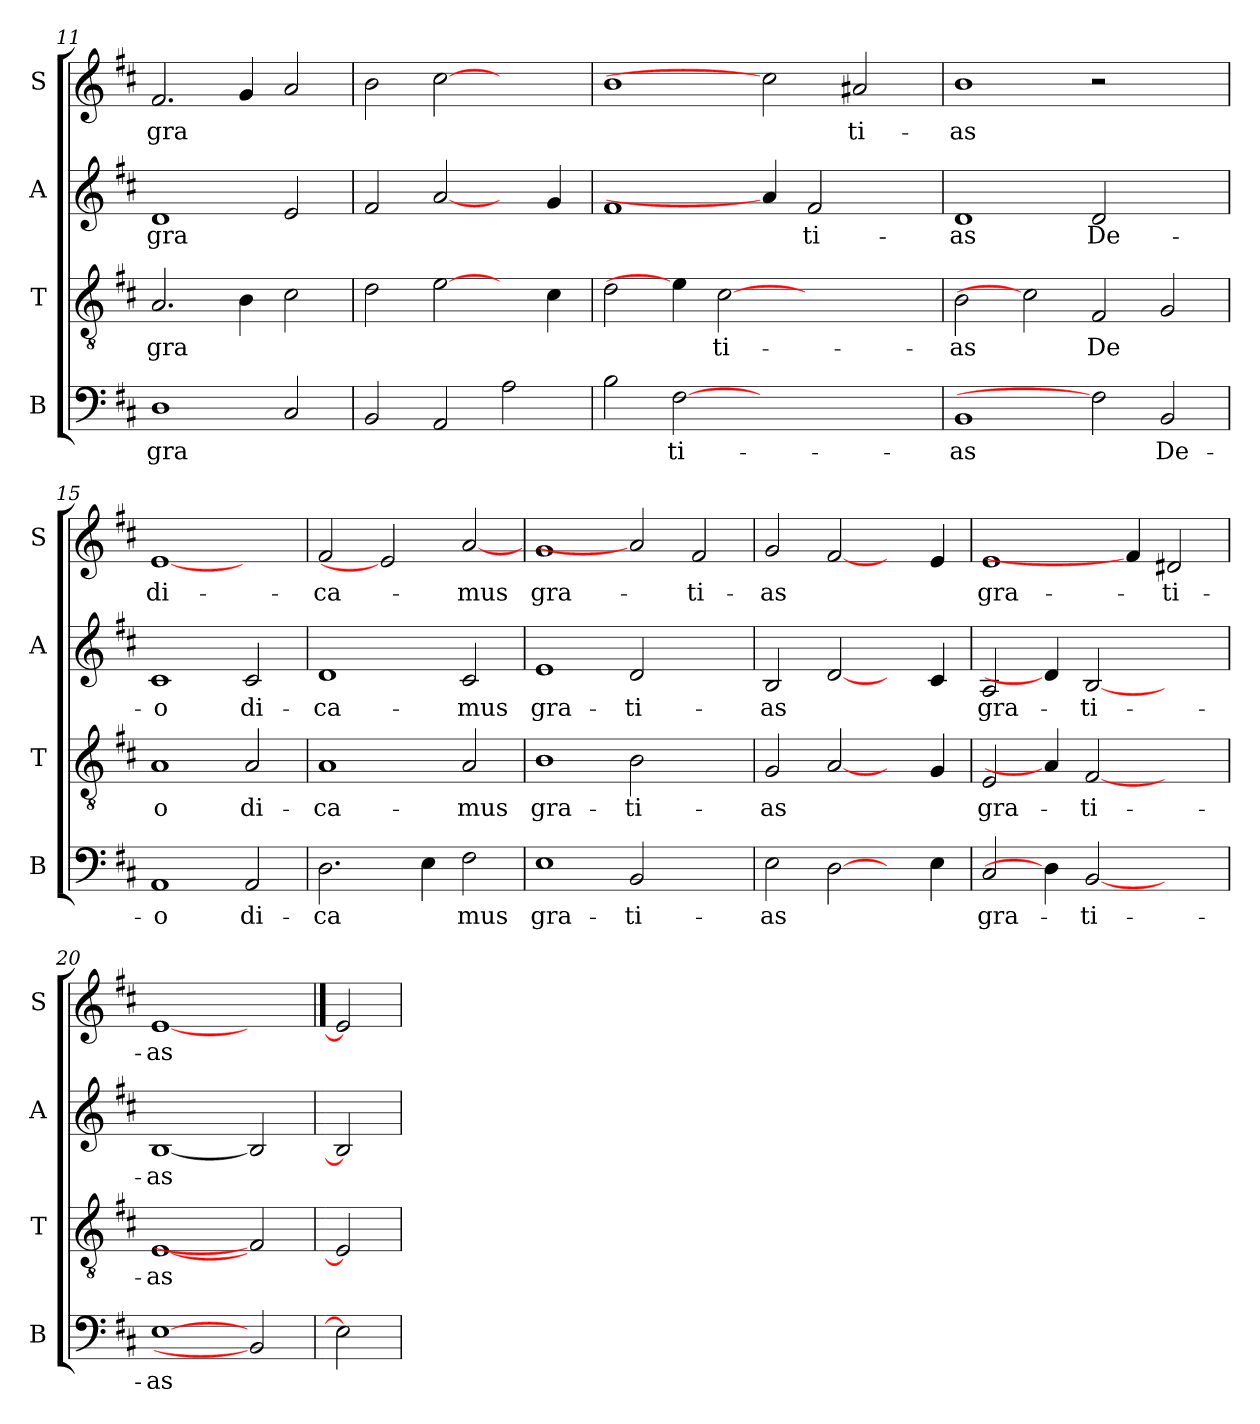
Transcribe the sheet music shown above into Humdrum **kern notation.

**kern	**text	**kern	**text	**kern	**text	**kern	**text
*part4	*part4	*part3	*part3	*part2	*part2	*part1	*part1
*staff4	*staff4	*staff3	*staff3	*staff2	*staff2	*staff1	*staff1
*I"B	*	*I"T	*	*I"A	*	*I"S	*
*I'B	*	*I'T	*	*I'A	*	*I'S	*
*clefF4	*	*clefGv2	*	*clefG2	*	*clefG2	*
*k[f#c#]	*	*k[f#c#]	*	*k[f#c#]	*	*k[f#c#]	*
*D:	*	*D:	*	*D:	*	*D:	*
=11	=11	=11	=11	=11	=11	=11	=11
!	!LO:LY:b:cj	!	!LO:LY:b:cj	!	!LO:LY:b:cj	!	!LO:LY:b:cj
1D	gra	2.A/	gra	1d	gra	2.f#/	gra
.	.	4B\	.	.	.	4g/	.
2C#/	.	2c#\	.	2e/	.	2a/	.
=12	=12	=12	=12	=12	=12	=12	=12
2BB/	.	2d\	.	2f#/	.	2b\	.
2AA/	.	[2e\	.	[2a/	.	[2cc#	.
2A\	.	4ryy	.	4ryy	.	2ryy	.
.	.	4c#\	.	4g/	.	.	.
=13	=13	=13	=13	=13	=13	=13	=13
2B\	.	2d\	.	1f#	.	1b	.
!	!LO:LY:b:rj	!	!	!	!	!	!
[2F#	ti-	4e\]	.	.	.	.	.
!	!	!	!LO:LY:b:rj	!	!	!	!
.	.	[2c#	ti-	.	.	.	.
1ryy	.	.	.	4a/]	.	2cc#]	.
!	!	!	!	!	!LO:LY:b:cj	!	!
.	.	2.ryy	.	2f#/	ti-	.	.
!	!	!	!	!	!	!	!LO:LY:b:cj
.	.	.	.	.	.	2a#X/	ti-
.	.	.	.	4ryy	.	.	.
=14	=14	=14	=14	=14	=14	=14	=14
!	!LO:LY:b:cj	!	!LO:LY:b:cj	!	!LO:LY:b:cj	!	!LO:LY:b:cj
1BB	-as	2B\	-as	1d	-as	1b	-as
.	.	2c#]	.	.	.	.	.
!	!	!	!LO:LY:b:cj	!	!LO:LY:b:cj	!	!
2F#]	.	2F#/	De	2d/	De-	2r	.
!	!LO:LY:b:cj	!	!	!	!	!	!
2BB/	De-	2G/	.	2ryy	.	2ryy	.
!!LO:LB:g=z
=15	=15	=15	=15	=15	=15	=15	=15
!	!LO:LY:b:rj	!	!LO:LY:b:rj	!	!LO:LY:b:rj	!	!LO:LY:b:cj
1AA	-o	1A	o	1c#	-o	[1e	di-
!	!LO:LY:b:cj	!	!LO:LY:b:cj	!	!LO:LY:b:cj	!	!
2AA/	di-	2A/	di-	2c#/	di-	2ryy	.
=16	=16	=16	=16	=16	=16	=16	=16
!	!LO:LY:b:cj	!	!LO:LY:b:cj	!	!LO:LY:b:cj	!	!LO:LY:b:cj
2.D\	-ca	1A	-ca-	1d	-ca-	2f#/	-ca-
.	.	.	.	.	.	2e]	.
4E\	.	.	.	.	.	.	.
!	!LO:LY:b:cj	!	!LO:LY:b:cj	!	!LO:LY:b:cj	!	!LO:LY:b:cj
2F#\	mus	2A/	-mus	2c#/	-mus	[2a	-mus
=17	=17	=17	=17	=17	=17	=17	=17
!	!LO:LY:b:cj	!	!LO:LY:b:cj	!	!LO:LY:b:cj	!	!LO:LY:b:cj
1E	gra-	1B	gra-	1e	gra-	1g	gra-
!	!LO:LY:b:cj	!	!LO:LY:b:cj	!	!LO:LY:b:cj	!	!
2BB/	-ti-	2B\	-ti-	2d/	-ti-	2a]	.
!	!	!	!	!	!	!	!LO:LY:b:cj
2ryy	.	2ryy	.	2ryy	.	2f#/	-ti-
=18	=18	=18	=18	=18	=18	=18	=18
!	!LO:LY:b:cj	!	!LO:LY:b:cj	!	!LO:LY:b:cj	!	!LO:LY:b:cj
2E\	-as	2G/	-as	2B/	-as	2g/	-as
[2D\	.	[2A/	.	[2d/	.	[2f#/	.
4ryy	.	4ryy	.	4ryy	.	4ryy	.
4E\	.	4G/	.	4c#/	.	4e/	.
=19	=19	=19	=19	=19	=19	=19	=19
!	!LO:LY:b:cj	!	!LO:LY:b:cj	!	!LO:LY:b:cj	!	!LO:LY:b:cj
2C#/	gra-	2E/	gra-	2A/	gra-	1e	gra-
4D\]	.	4A/]	.	4d/]	.	.	.
!	!LO:LY:b:rj	!	!LO:LY:b:rj	!	!LO:LY:b:rj	!	!
[2BB	-ti-	[2F#	-ti-	[2B	-ti-	.	.
.	.	.	.	.	.	4f#/]	.
!	!	!	!	!	!	!	!LO:LY:b:cj
2ryy	.	2ryy	.	2ryy	.	2d#X/	-ti-
=20	=20	=20	=20	=20	=20	=20	=20
!	!LO:LY:b:cj	!	!LO:LY:b:cj	!	!LO:LY:b:cj	!	!LO:LY:b:cj
[1E	-as	[1E	-as	[1B	-as	[1e	-as
2BB]	.	2F#]	.	2B]	.	2ryy	.
=21	==21	=21	==21	=21	==21	==21	==21
2E]	.	2E]	.	2B]	.	2e]	.
=	=	=	=	=	=	=	=
*-	*-	*-	*-	*-	*-	*-	*-
